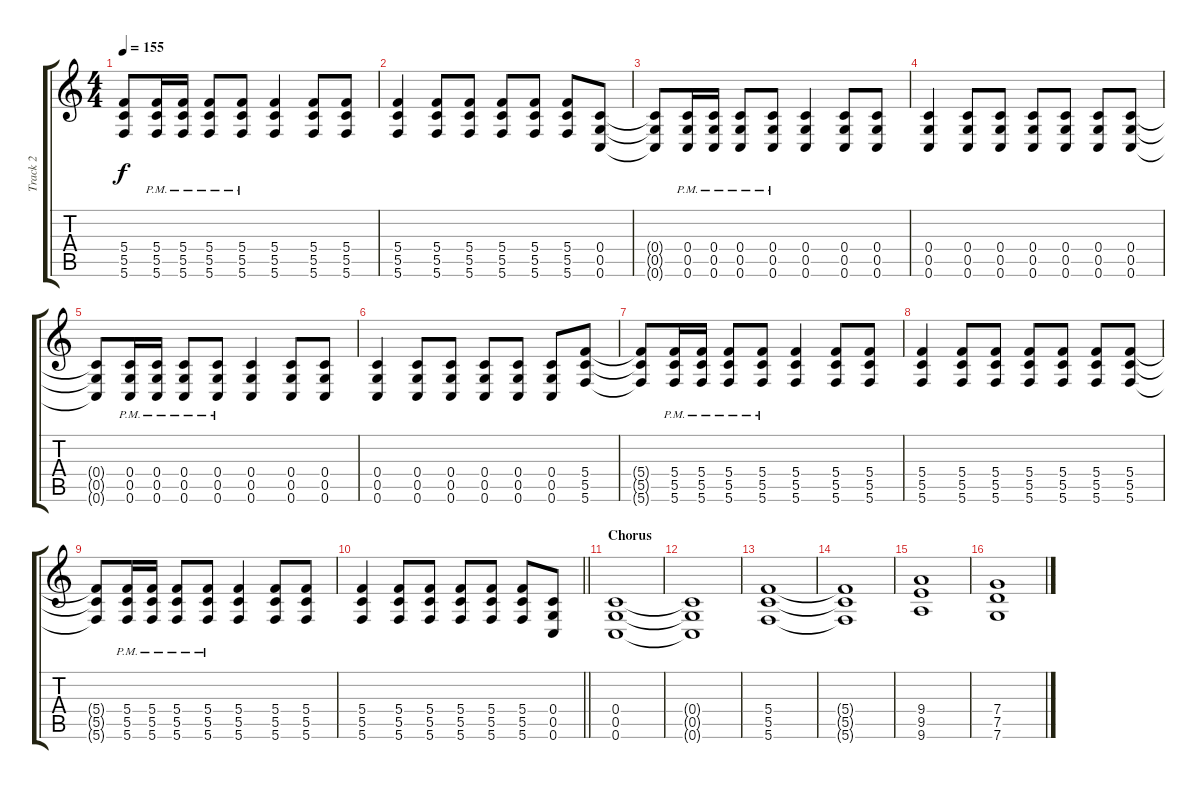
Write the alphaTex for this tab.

\track ("Track 2" "Track 2") {instrument acousticguitarsteel}
\staff {score tabs}
\tuning (D4 A3 F3 C3 G2 C2) {hide}
\ts (4 4)
\tempo 155
\clef g2
\ks c
(5.4{t} 5.5{t} 5.6{t}).8{dy f} (5.4{pm} 5.5{pm} 5.6{pm}).16 (5.4{pm} 5.5{pm} 5.6{pm}).16 (5.4{pm} 5.5{pm} 5.6{pm}).8 (5.4{pm} 5.5{pm} 5.6{pm}).8 (5.4 5.5 5.6).4 (5.4 5.5 5.6).8 (5.4 5.5 5.6).8 |
(5.4 5.5 5.6).4 (5.4 5.5 5.6).8 (5.4 5.5 5.6).8 (5.4 5.5 5.6).8 (5.4 5.5 5.6).8 (5.4 5.5 5.6).8 (0.4 0.5 0.6).8 |
(0.4{t} 0.5{t} 0.6{t}).8 (0.4{pm} 0.5{pm} 0.6{pm}).16 (0.4{pm} 0.5{pm} 0.6{pm}).16 (0.4{pm} 0.5{pm} 0.6{pm}).8 (0.4{pm} 0.5{pm} 0.6{pm}).8 (0.4 0.5 0.6).4 (0.4 0.5 0.6).8 (0.4 0.5 0.6).8 |
(0.4 0.5 0.6).4 (0.4 0.5 0.6).8 (0.4 0.5 0.6).8 (0.4 0.5 0.6).8 (0.4 0.5 0.6).8 (0.4 0.5 0.6).8 (0.4 0.5 0.6).8 |
(0.4{t} 0.5{t} 0.6{t}).8 (0.4{pm} 0.5{pm} 0.6{pm}).16 (0.4{pm} 0.5{pm} 0.6{pm}).16 (0.4{pm} 0.5{pm} 0.6{pm}).8 (0.4{pm} 0.5{pm} 0.6{pm}).8 (0.4 0.5 0.6).4 (0.4 0.5 0.6).8 (0.4 0.5 0.6).8 |
(0.4 0.5 0.6).4 (0.4 0.5 0.6).8 (0.4 0.5 0.6).8 (0.4 0.5 0.6).8 (0.4 0.5 0.6).8 (0.4 0.5 0.6).8 (5.4 5.5 5.6).8 |
(5.4{t} 5.5{t} 5.6{t}).8 (5.4{pm} 5.5{pm} 5.6{pm}).16 (5.4{pm} 5.5{pm} 5.6{pm}).16 (5.4{pm} 5.5{pm} 5.6{pm}).8 (5.4{pm} 5.5{pm} 5.6{pm}).8 (5.4 5.5 5.6).4 (5.4 5.5 5.6).8 (5.4 5.5 5.6).8 |
(5.4 5.5 5.6).4 (5.4 5.5 5.6).8 (5.4 5.5 5.6).8 (5.4 5.5 5.6).8 (5.4 5.5 5.6).8 (5.4 5.5 5.6).8 (5.4 5.5 5.6).8 |
(5.4{t} 5.5{t} 5.6{t}).8 (5.4{pm} 5.5{pm} 5.6{pm}).16 (5.4{pm} 5.5{pm} 5.6{pm}).16 (5.4{pm} 5.5{pm} 5.6{pm}).8 (5.4{pm} 5.5{pm} 5.6{pm}).8 (5.4 5.5 5.6).4 (5.4 5.5 5.6).8 (5.4 5.5 5.6).8 |
\barLineRight lightlight
(5.4 5.5 5.6).4 (5.4 5.5 5.6).8 (5.4 5.5 5.6).8 (5.4 5.5 5.6).8 (5.4 5.5 5.6).8 (5.4 5.5 5.6).8 (0.4 0.5 0.6).8 |
\section ("" "Chorus")
(0.4 0.5 0.6).1 |
(0.4{t} 0.5{t} 0.6{t}).1 |
(5.4 5.5 5.6).1 |
(5.4{t} 5.5{t} 5.6{t}).1 |
(9.4 9.5 9.6).1 |
(7.4 7.5 7.6).1
